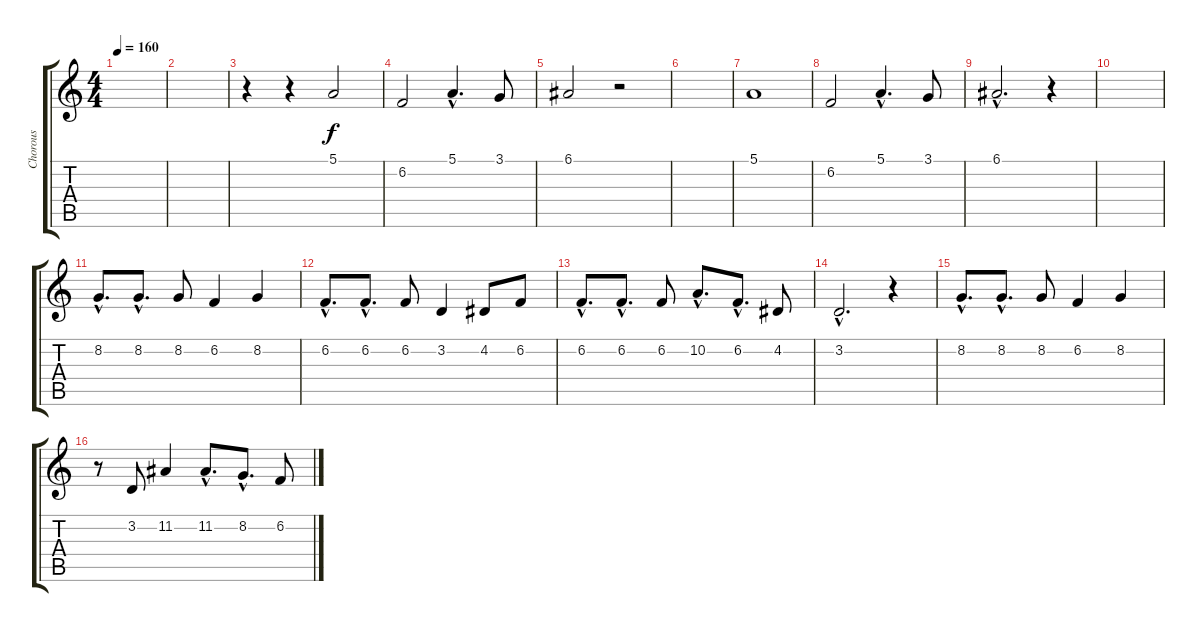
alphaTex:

\track ("Chorous" "Chorous") {instrument lead6voice}
\staff {score tabs}
\tuning (E4 B3 G3 D3 A2 E2) {hide}
\ts (4 4)
\tempo 160
\clef g2
\ks c
|
|
r.4 r.4 5.1.2 |
6.2.2 5.1{hac}.4{d} 3.1.8 |
6.1.2 r.2 |
|
5.1.1 |
6.2.2 5.1{hac}.4{d} 3.1.8 |
6.1{hac}.2{d} r.4 |
|
8.2{hac}.8{d} 8.2{hac}.8{d} 8.2.8 6.2.4 8.2.4 |
6.2{hac}.8{d} 6.2{hac}.8{d} 6.2.8 3.2.4 4.2.8 6.2.8 |
6.2{hac}.8{d} 6.2{hac}.8{d} 6.2.8 10.2{hac}.8{d} 6.2{hac}.8{d} 4.2.8 |
3.2{hac}.2{d} r.4 |
8.2{hac}.8{d} 8.2{hac}.8{d} 8.2.8 6.2.4 8.2.4 |
r.8 3.2.8 11.2.4 11.2{hac}.8{d} 8.2{hac}.8{d} 6.2.8
